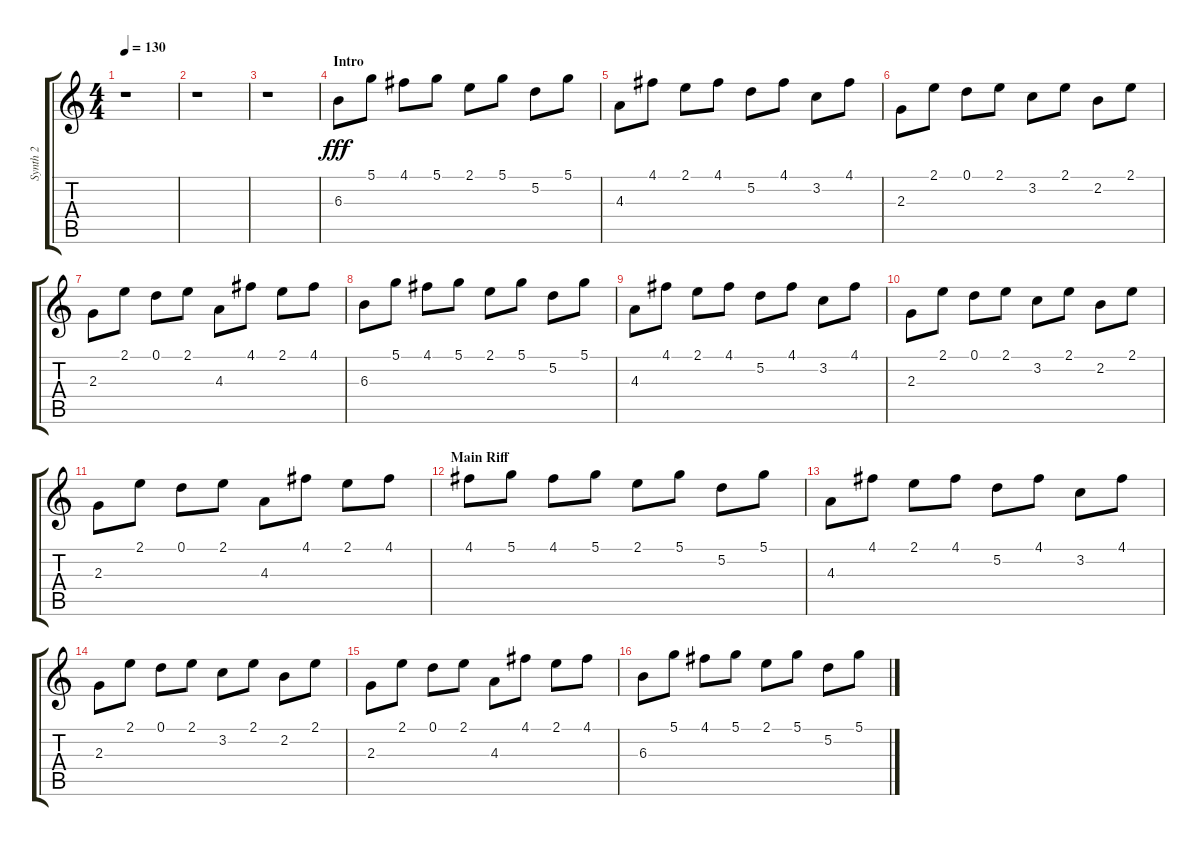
\track ("Synth 2" "Synth 2") {instrument electricguitarclean}
\staff {score tabs}
\tuning (D4 A3 F3 C3 G2 C2) {hide}
\ts (4 4)
\tempo 130
\clef g2
\ks aminor
r.1{dy fff instrument electricguitarclean} |
r.1 |
r.1 |
\section ("" "Intro")
6.3.8 5.1.8 4.1.8 5.1.8 2.1.8 5.1.8 5.2.8 5.1.8 |
4.3.8 4.1.8 2.1.8 4.1.8 5.2.8 4.1.8 3.2.8 4.1.8 |
2.3.8 2.1.8 0.1.8 2.1.8 3.2.8 2.1.8 2.2.8 2.1.8 |
2.3.8 2.1.8 0.1.8 2.1.8 4.3.8 4.1.8 2.1.8 4.1.8 |
6.3.8 5.1.8 4.1.8 5.1.8 2.1.8 5.1.8 5.2.8 5.1.8 |
4.3.8 4.1.8 2.1.8 4.1.8 5.2.8 4.1.8 3.2.8 4.1.8 |
2.3.8 2.1.8 0.1.8 2.1.8 3.2.8 2.1.8 2.2.8 2.1.8 |
2.3.8 2.1.8 0.1.8 2.1.8 4.3.8 4.1.8 2.1.8 4.1.8 |
\section ("" "Main Riff")
4.1.8 5.1.8 4.1.8 5.1.8 2.1.8 5.1.8 5.2.8 5.1.8 |
4.3.8 4.1.8 2.1.8 4.1.8 5.2.8 4.1.8 3.2.8 4.1.8 |
2.3.8 2.1.8 0.1.8 2.1.8 3.2.8 2.1.8 2.2.8 2.1.8 |
2.3.8 2.1.8 0.1.8 2.1.8 4.3.8 4.1.8 2.1.8 4.1.8 |
6.3.8 5.1.8 4.1.8 5.1.8 2.1.8 5.1.8 5.2.8 5.1.8
